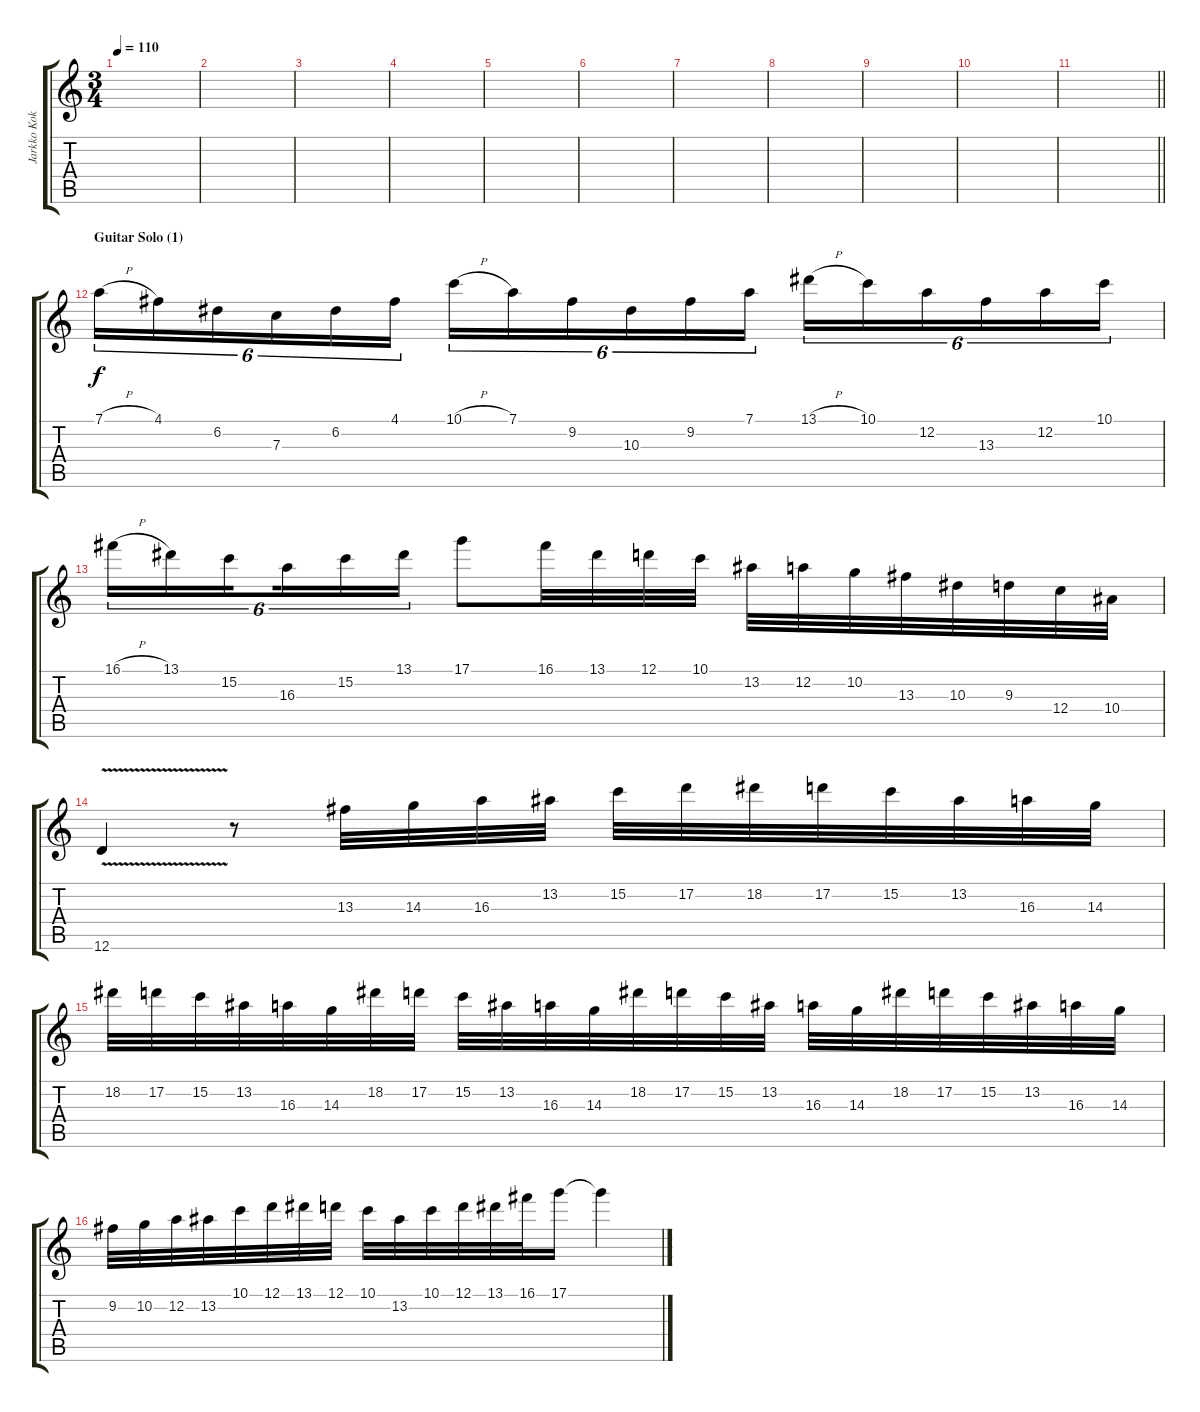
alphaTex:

\track ("Jarkko Kokko (lead guitar)" "Jarkko Kok") {instrument distortionguitar}
\staff {score tabs}
\tuning (D4 A3 F3 C3 G2 D2) {hide}
\ts (3 4)
\tempo 110
\clef g2
\ks aminor
|
|
|
|
|
|
|
|
|
|
\barLineRight lightlight
|
\section ("" "Guitar Solo (1)")
7.1{h}.16{tu (6 4) balance 8} 4.1.16{tu (6 4)} 6.2.16{tu (6 4)} 7.3.16{tu (6 4)} 6.2.16{tu (6 4)} 4.1.16{tu (6 4)} 10.1{h}.16{tu (6 4)} 7.1.16{tu (6 4)} 9.2.16{tu (6 4)} 10.3.16{tu (6 4)} 9.2.16{tu (6 4)} 7.1.16{tu (6 4)} 13.1{h}.16{tu (6 4)} 10.1.16{tu (6 4)} 12.2.16{tu (6 4)} 13.3.16{tu (6 4)} 12.2.16{tu (6 4)} 10.1.16{tu (6 4)} |
16.1{h}.16{tu (6 4)} 13.1.16{tu (6 4)} 15.2.16{tu (6 4) beam splitsecondary} 16.3.16{tu (6 4)} 15.2.16{tu (6 4)} 13.1.16{tu (6 4)} 17.1.8 16.1.32 13.1.32 12.1.32 10.1.32 13.2.32 12.2.32 10.2.32 13.3.32 10.3.32 9.3.32 12.4.32 10.4.32 |
12.6{v}.4 r.8 13.3.32 14.3.32 16.3.32 13.2.32 15.2.32 17.2.32 18.2.32 17.2.32 15.2.32 13.2.32 16.3.32 14.3.32 |
18.2.32 17.2.32 15.2.32 13.2.32 16.3.32 14.3.32 18.2.32 17.2.32 15.2.32 13.2.32 16.3.32 14.3.32 18.2.32 17.2.32 15.2.32 13.2.32 16.3.32 14.3.32 18.2.32 17.2.32 15.2.32 13.2.32 16.3.32 14.3.32 |
9.2.32 10.2.32 12.2.32 13.2.32 10.1.32 12.1.32 13.1.32 12.1.32 10.1.32 13.2.32 10.1.32 12.1.32 13.1.32 16.1.32 17.1.16 17.1{t}.4
